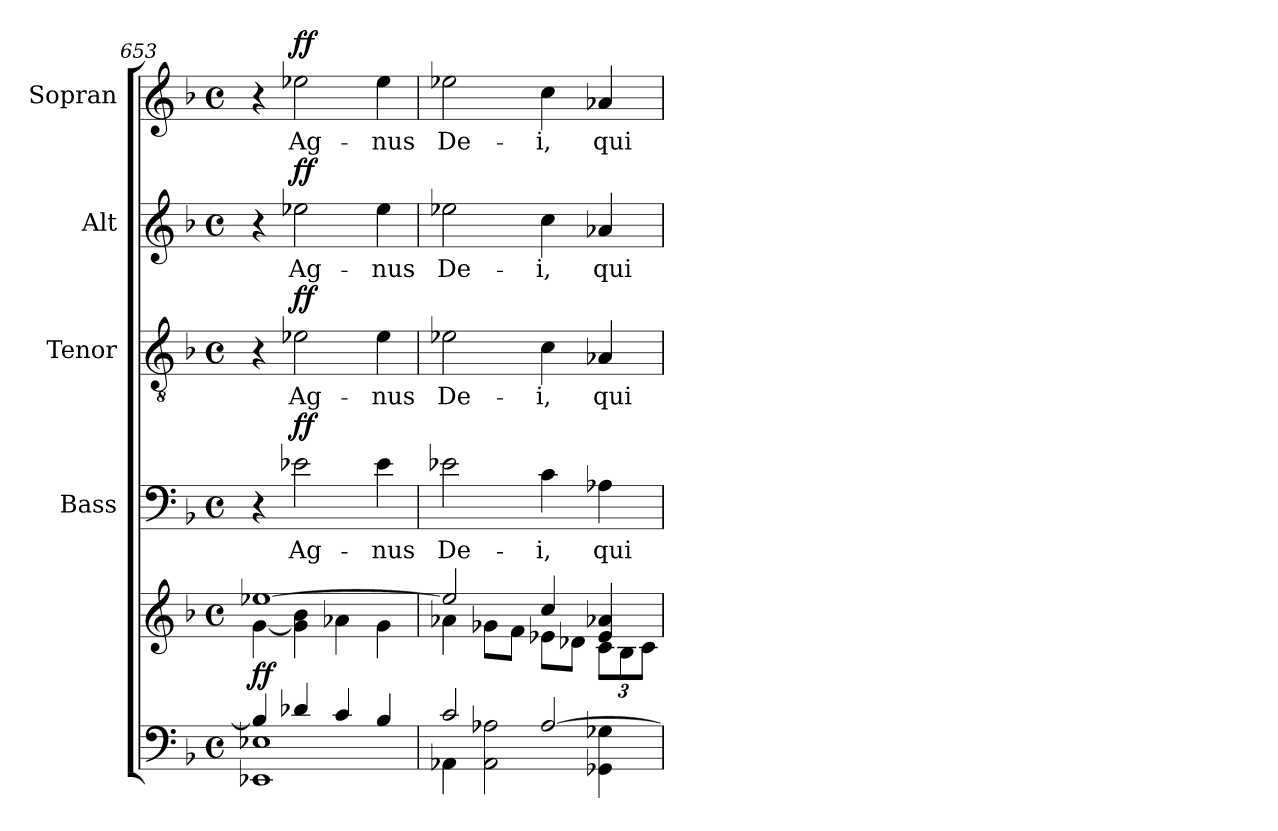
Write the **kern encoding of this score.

**kern	**kern	**dynam	**kern	**text	**dynam	**kern	**text	**dynam	**kern	**text	**dynam	**kern	**text	**dynam
*part5	*part5	*part5	*part4	*part4	*part4	*part3	*part3	*part3	*part2	*part2	*part2	*part1	*part1	*part1
*staff6	*staff5	*staff5/6	*staff4	*staff4	*staff4	*staff3	*staff3	*staff3	*staff2	*staff2	*staff2	*staff1	*staff1	*staff1
*	*	*	*I"Bass	*	*	*I"Tenor	*	*	*I"Alt	*	*	*I"Sopran	*	*
*	*	*	*I'B.	*	*	*I'T.	*	*	*I'A.	*	*	*I'S.	*	*
*clefF4	*clefG2	*	*clefF4	*	*	*clefGv2	*	*	*clefG2	*	*	*clefG2	*	*
*k[b-]	*k[b-]	*	*k[b-]	*	*	*k[b-]	*	*	*k[b-]	*	*	*k[b-]	*	*
*F:	*F:	*	*F:	*	*	*F:	*	*	*F:	*	*	*F:	*	*
*M4/4	*M4/4	*	*M4/4	*	*	*M4/4	*	*	*M4/4	*	*	*M4/4	*	*
*met(c)	*met(c)	*	*met(c)	*	*	*met(c)	*	*	*met(c)	*	*	*met(c)	*	*
=653	=653	=653	=653	=653	=653	=653	=653	=653	=653	=653	=653	=653	=653	=653
*^	*^	*	*	*	*	*	*	*	*	*	*	*	*	*
!	!	!	!	!LO:DY:b	!	!	!	!	!	!	!	!	!	!	!	!
4B-/]	1EE-X 1E-X	[>1ee-X	[<4g\	ff	4r	.	.	4r	.	.	4r	.	.	4r	.	.
!	!	!	!	!	!	!LO:LY:b	!LO:DY:a	!	!LO:LY:b	!LO:DY:a	!	!LO:LY:b	!LO:DY:a	!	!LO:LY:b	!LO:DY:a
4d-X/	.	.	4g\] 4b-\	.	2e-X\	Ag-	ff	2e-X\	Ag-	ff	2ee-X\	Ag-	ff	2ee-X\	Ag-	ff
4c/	.	.	4a-X\	.	.	.	.	.	.	.	.	.	.	.	.	.
!	!	!	!	!	!	!LO:LY:b	!	!	!LO:LY:b	!	!	!LO:LY:b	!	!	!LO:LY:b	!
4B-/	.	.	4g\	.	4e-\	-nus	.	4e-\	-nus	.	4ee-\	-nus	.	4ee-\	-nus	.
=654	=654	=654	=654	=654	=654	=654	=654	=654	=654	=654	=654	=654	=654	=654	=654	=654
!	!	!	!	!	!	!LO:LY:b	!	!	!LO:LY:b	!	!	!LO:LY:b	!	!	!LO:LY:b	!
2c/	4AA-X\	2ee-/]	4a-X\	.	2e-X\	De-	.	2e-X\	De-	.	2ee-X\	De-	.	2ee-X\	De-	.
.	2AA-\ 2A-X\	.	8g-X\L	.	.	.	.	.	.	.	.	.	.	.	.	.
.	.	.	8f\J	.	.	.	.	.	.	.	.	.	.	.	.	.
!	!	!	!	!	!	!LO:LY:b	!	!	!LO:LY:b	!	!	!LO:LY:b	!	!	!LO:LY:b	!
[>2A-/	.	4cc/	8e-X\L	.	4c\	-i,	.	4c\	-i,	.	4cc\	-i,	.	4cc\	-i,	.
.	.	.	8d-X\J	.	.	.	.	.	.	.	.	.	.	.	.	.
!	!	!	!	!	!	!LO:LY:b	!	!	!LO:LY:b	!	!	!LO:LY:b	!	!	!LO:LY:b	!
.	4GG-X\ 4G-X\	4e-/ 4a-X/	12c\L	.	4A-X\	qui	.	4A-X/	qui	.	4a-X/	qui	.	4a-X/	qui	.
.	.	.	12B-\	.	.	.	.	.	.	.	.	.	.	.	.	.
.	.	.	12c\J	.	.	.	.	.	.	.	.	.	.	.	.	.
*v	*v	*	*	*	*	*	*	*	*	*	*	*	*	*	*	*
*	*v	*v	*	*	*	*	*	*	*	*	*	*	*	*	*
=	=	=	=	=	=	=	=	=	=	=	=	=	=	=
*-	*-	*-	*-	*-	*-	*-	*-	*-	*-	*-	*-	*-	*-	*-
